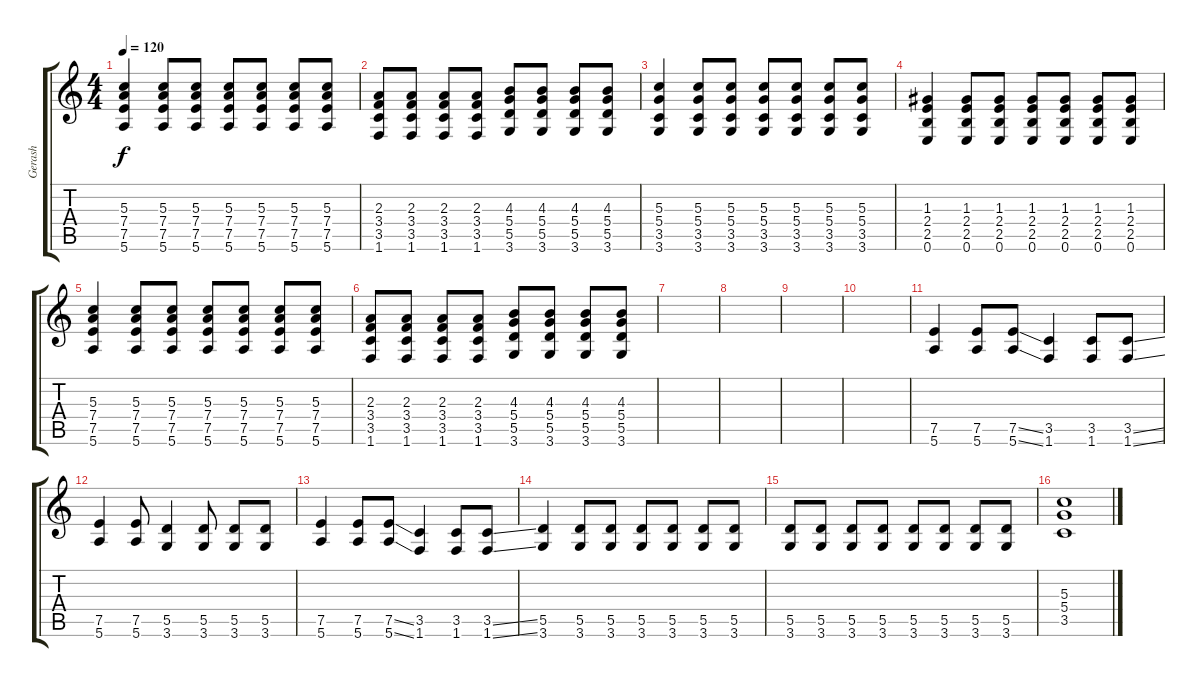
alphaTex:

\track ("Gerash" "Gerash") {instrument overdrivenguitar}
\staff {score tabs}
\tuning (E4 B3 G3 D3 A2 E2) {hide}
\ts (4 4)
\tempo 120
\clef g2
\ks c
(5.3 7.4 7.5 5.6).4{dy f} (5.3 7.4 7.5 5.6).8 (5.3 7.4 7.5 5.6).8 (5.3 7.4 7.5 5.6).8 (5.3 7.4 7.5 5.6).8 (5.3 7.4 7.5 5.6).8 (5.3 7.4 7.5 5.6).8 |
(2.3 3.4 3.5 1.6).8 (2.3 3.4 3.5 1.6).8 (2.3 3.4 3.5 1.6).8 (2.3 3.4 3.5 1.6).8 (4.3 5.4 5.5 3.6).8 (4.3 5.4 5.5 3.6).8 (4.3 5.4 5.5 3.6).8 (4.3 5.4 5.5 3.6).8 |
(5.3 5.4 3.5 3.6).4 (5.3 5.4 3.5 3.6).8 (5.3 5.4 3.5 3.6).8 (5.3 5.4 3.5 3.6).8 (5.3 5.4 3.5 3.6).8 (5.3 5.4 3.5 3.6).8 (5.3 5.4 3.5 3.6).8 |
(1.3 2.4 2.5 0.6).4 (1.3 2.4 2.5 0.6).8 (1.3 2.4 2.5 0.6).8 (1.3 2.4 2.5 0.6).8 (1.3 2.4 2.5 0.6).8 (1.3 2.4 2.5 0.6).8 (1.3 2.4 2.5 0.6).8 |
(5.3 7.4 7.5 5.6).4 (5.3 7.4 7.5 5.6).8 (5.3 7.4 7.5 5.6).8 (5.3 7.4 7.5 5.6).8 (5.3 7.4 7.5 5.6).8 (5.3 7.4 7.5 5.6).8 (5.3 7.4 7.5 5.6).8 |
(2.3 3.4 3.5 1.6).8 (2.3 3.4 3.5 1.6).8 (2.3 3.4 3.5 1.6).8 (2.3 3.4 3.5 1.6).8 (4.3 5.4 5.5 3.6).8 (4.3 5.4 5.5 3.6).8 (4.3 5.4 5.5 3.6).8 (4.3 5.4 5.5 3.6).8 |
|
|
|
|
(7.5 5.6).4 (7.5 5.6).8 (7.5{ss} 5.6{ss}).8 (3.5 1.6).4 (3.5 1.6).8 (3.5{ss} 1.6{ss}).8 |
(7.5 5.6).4 (7.5 5.6).8 (5.5 3.6).4 (5.5 3.6).8 (5.5 3.6).8 (5.5 3.6).8 |
(7.5 5.6).4 (7.5 5.6).8 (7.5{ss} 5.6{ss}).8 (3.5 1.6).4 (3.5 1.6).8 (3.5{ss} 1.6{ss}).8 |
(5.5 3.6).4 (5.5 3.6).8 (5.5 3.6).8 (5.5 3.6).8 (5.5 3.6).8 (5.5 3.6).8 (5.5 3.6).8 |
(5.5 3.6).8 (5.5 3.6).8 (5.5 3.6).8 (5.5 3.6).8 (5.5 3.6).8 (5.5 3.6).8 (5.5 3.6).8 (5.5 3.6).8 |
(5.3 5.4 3.5).1
